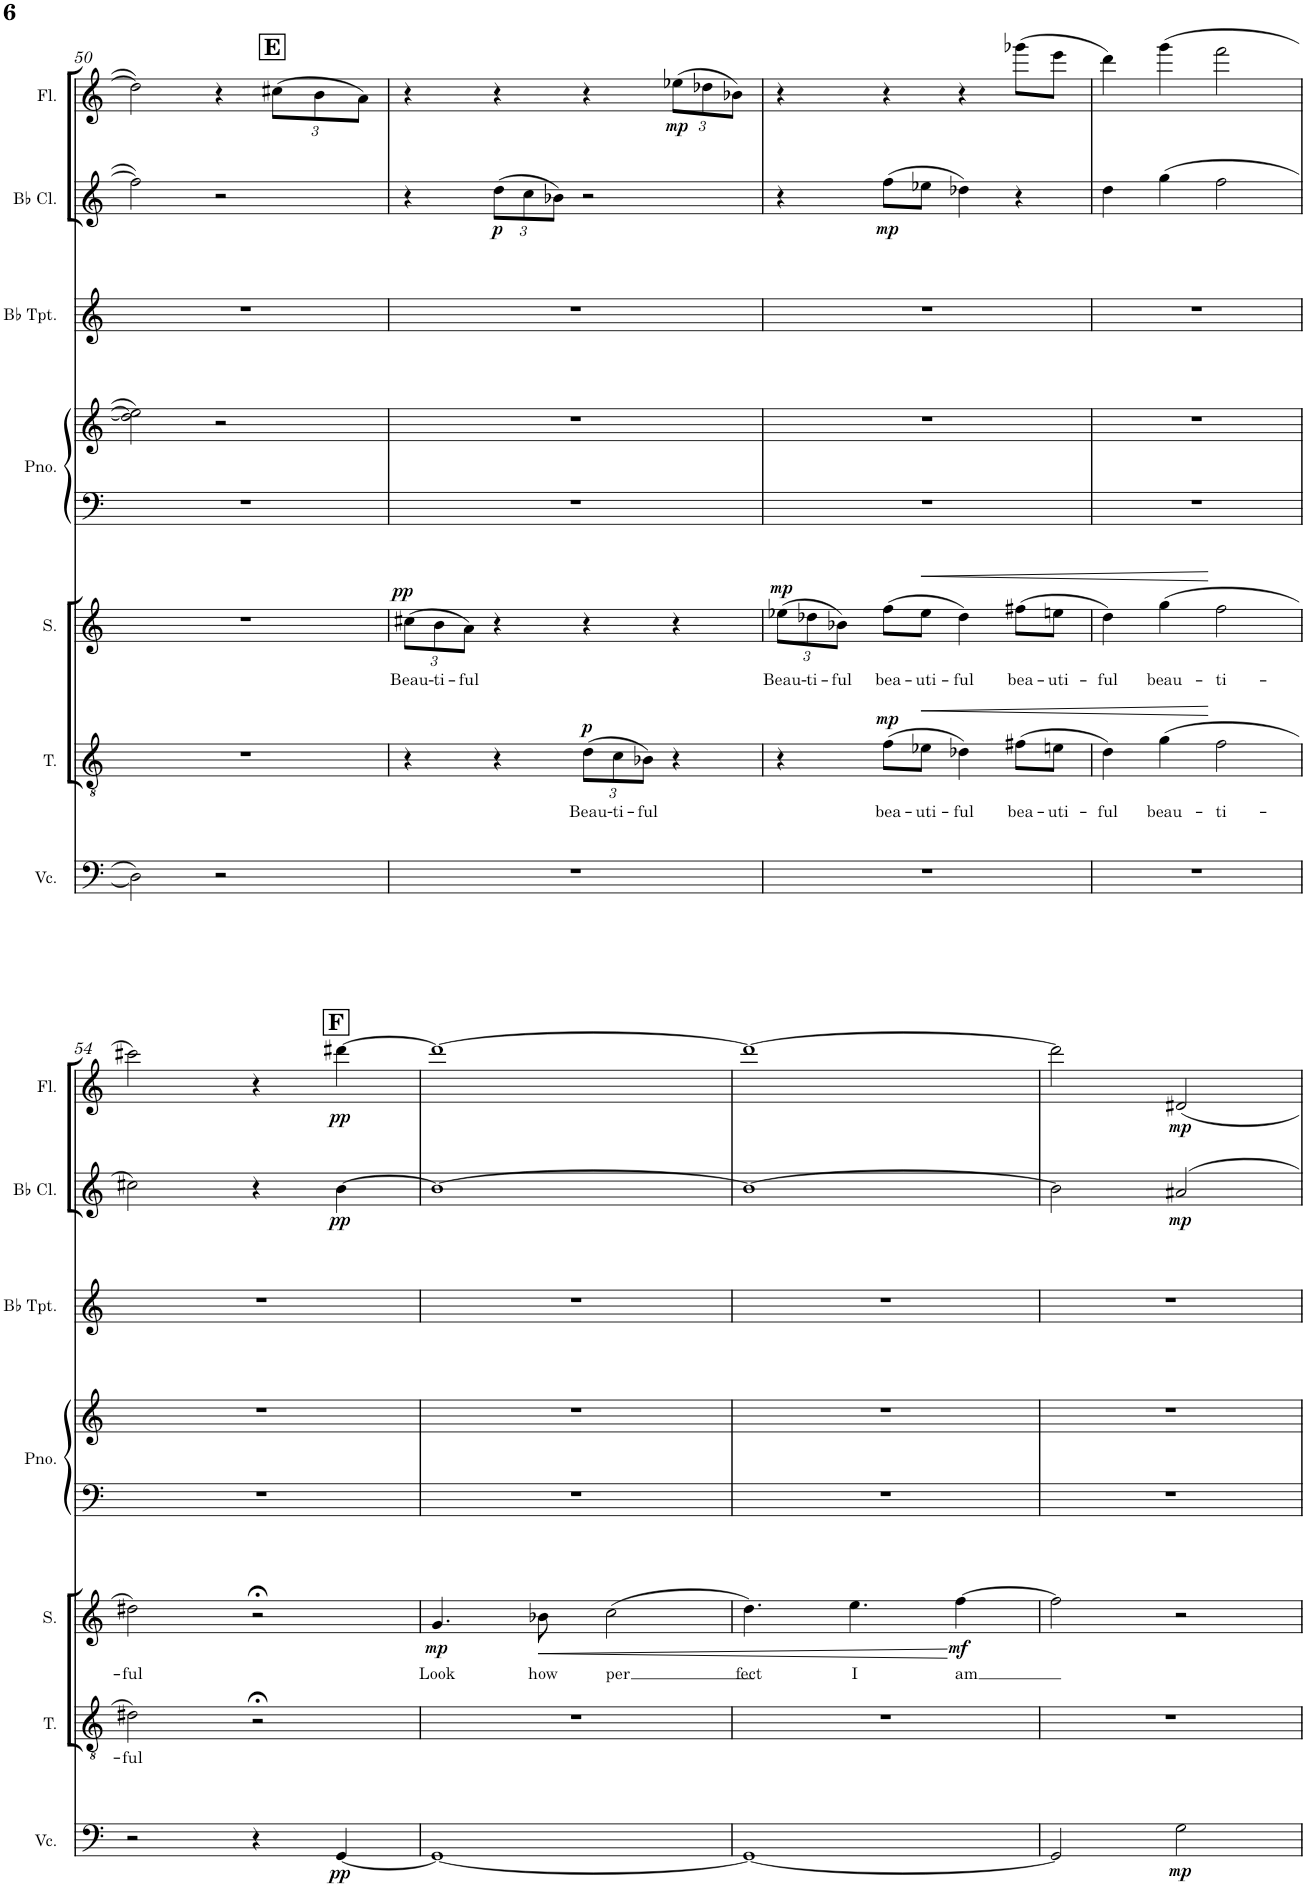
**kern	**dynam	**kern	**text	**dynam	**kern	**text	**dynam	**kern	**kern	**kern	**kern	**dynam	**kern	**dynam
*part7	*part7	*part6	*part6	*part6	*part5	*part5	*part5	*part4	*part4	*part3	*part2	*part2	*part1	*part1
*staff8	*staff8	*staff7	*staff7	*staff7	*staff6	*staff6	*staff6	*staff5	*staff4	*staff3	*staff2	*staff2	*staff1	*staff1
*I"Violoncello	*	*I"Tenor	*	*	*I"Soprano	*	*	*I"Piano	*	*I"Bb Trumpet	*I"Bb Clarinet	*	*I"Flute	*
*I'Vc.	*	*I'T.	*	*	*I'S.	*	*	*I'Pno.	*	*I'Bb Tpt.	*I'Bb Cl.	*	*I'Fl.	*
!!LO:PB:g=z
*clefF4	*	*clefGv2	*	*	*clefG2	*	*	*clefF4	*clefG2	*clefG2	*clefG2	*	*clefG2	*
*	*	*	*	*	*	*	*	*	*	*ITrd1c2	*ITrd1c2	*	*	*
*k[]	*	*k[]	*	*	*k[]	*	*	*k[]	*k[]	*k[]	*k[]	*	*k[]	*
*M4/4	*	*M4/4	*	*	*M4/4	*	*	*M4/4	*M4/4	*M4/4	*M4/4	*	*M4/4	*
!!LO:REH:place=s1:a:B:cj:fs=14:t=E:qo=3
=50	=50	=50	=50	=50	=50	=50	=50	=50	=50	=50	=50	=50	=50	=50
2D\]	.	1r	.	.	1r	.	.	1r	2dd\] 2ee-\]	1r	2ff#\]	.	2dd\]	.
2r	.	.	.	.	.	.	.	.	2r	.	2r	.	4r	.
*	*	*	*	*	*	*	*	*	*	*	*	*	*Xbrackettup	*
.	.	.	.	.	.	.	.	.	.	.	.	.	(12cc#X\L	.
.	.	.	.	.	.	.	.	.	.	.	.	.	12b\	.
.	.	.	.	.	.	.	.	.	.	.	.	.	12a\J)	.
=51	=51	=51	=51	=51	=51	=51	=51	=51	=51	=51	=51	=51	=51	=51
*	*	*	*	*	*Xbrackettup	*	*	*	*	*	*	*	*	*
!	!	!	!	!	!	!LO:LY:b	!LO:DY:a	!	!	!	!	!	!	!
1r	.	4r	.	.	(12cc#X\L	Beau-	pp	1r	1r	1r	4r	.	4r	.
!	!	!	!	!	!	!LO:LY:b	!	!	!	!	!	!	!	!
.	.	.	.	.	12b\	-ti-	.	.	.	.	.	.	.	.
!	!	!	!	!	!	!LO:LY:b	!	!	!	!	!	!	!	!
.	.	.	.	.	12a\J)	-ful	.	.	.	.	.	.	.	.
*	*	*	*	*	*	*	*	*	*	*	*Xbrackettup	*	*	*
!	!	!	!	!	!	!	!	!	!	!	!	!LO:DY:b	!	!
.	.	4r	.	.	4r	.	.	.	.	.	(12dd\L	p	4r	.
.	.	.	.	.	.	.	.	.	.	.	12cc\	.	.	.
.	.	.	.	.	.	.	.	.	.	.	12b-X\J)	.	.	.
*	*	*Xbrackettup	*	*	*	*	*	*	*	*	*	*	*	*
!	!	!	!LO:LY:b	!LO:DY:a	!	!	!	!	!	!	!	!	!	!
.	.	(12d\L	Beau-	p	4r	.	.	.	.	.	2r	.	4r	.
!	!	!	!LO:LY:b	!	!	!	!	!	!	!	!	!	!	!
.	.	12c\	-ti-	.	.	.	.	.	.	.	.	.	.	.
!	!	!	!LO:LY:b	!	!	!	!	!	!	!	!	!	!	!
.	.	12B-X\J)	-ful	.	.	.	.	.	.	.	.	.	.	.
!	!	!	!	!	!	!	!	!	!	!	!	!	!	!LO:DY:b
.	.	4r	.	.	4r	.	.	.	.	.	.	.	(12ee-X\L	mp
.	.	.	.	.	.	.	.	.	.	.	.	.	12dd-X\	.
.	.	.	.	.	.	.	.	.	.	.	.	.	12b-X\J)	.
=52	=52	=52	=52	=52	=52	=52	=52	=52	=52	=52	=52	=52	=52	=52
!	!	!	!	!	!	!LO:LY:b	!LO:DY:a	!	!	!	!	!	!	!
1r	.	4r	.	.	(12ee-X\L	Beau-	mp	1r	1r	1r	4r	.	4r	.
!	!	!	!	!	!	!LO:LY:b	!	!	!	!	!	!	!	!
.	.	.	.	.	12dd-X\	-ti-	.	.	.	.	.	.	.	.
!	!	!	!	!	!	!LO:LY:b	!	!	!	!	!	!	!	!
.	.	.	.	.	12b-X\J)	-ful	.	.	.	.	.	.	.	.
!	!	!	!LO:LY:b	!LO:DY:a	!	!LO:LY:b	!	!	!	!	!	!LO:DY:b	!	!
.	.	(8f\L	bea-	mp	(8ff\L	bea-	.	.	.	.	(8ff\L	mp	4r	.
!	!	!	!LO:LY:b	!LO:HP:b	!	!LO:LY:b	!LO:HP:b	!	!	!	!	!	!	!
.	.	8e-X\J	-uti-	<	8ee-\J	-uti-	<	.	.	.	8ee-X\J	.	.	.
!	!	!	!LO:LY:b	!	!	!LO:LY:b	!	!	!	!	!	!	!	!
.	.	4d-X\)	-ful	.	4dd-\)	-ful	.	.	.	.	4dd-X\)	.	4r	.
!	!	!	!LO:LY:b	!	!	!LO:LY:b	!	!	!	!	!	!	!	!
.	.	(8f#X\L	bea-	.	(8ff#X\L	bea-	.	.	.	.	4r	.	(8ggg-X\L	.
!	!	!	!LO:LY:b	!	!	!LO:LY:b	!	!	!	!	!	!	!	!
.	.	8en\J	-uti-	.	8een\J	-uti-	.	.	.	.	.	.	8eee\J	.
=53	=53	=53	=53	=53	=53	=53	=53	=53	=53	=53	=53	=53	=53	=53
!	!	!	!LO:LY:b	!	!	!LO:LY:b	!	!	!	!	!	!	!	!
1r	.	4d\)	-ful	.	4dd\)	-ful	.	1r	1r	1r	4dd\	.	4ddd\)	.
!	!	!	!LO:LY:b	!	!	!LO:LY:b	!	!	!	!	!	!	!	!
.	.	(4g\	beau-	.	(4gg\	beau-	.	.	.	.	(4gg\	.	(4ggg\	.
!	!	!	!LO:LY:b	!	!	!LO:LY:b	!	!	!	!	!	!	!	!
.	.	2f\	-ti-	[	2ff\	-ti-	[	.	.	.	2ff\	.	2fff\	.
!!LO:LB:g=z
!!LO:REH:place=s1:a:B:cj:fs=14:t=F:qo=3
=54	=54	=54	=54	=54	=54	=54	=54	=54	=54	=54	=54	=54	=54	=54
!	!	!	!LO:LY:b	!	!	!LO:LY:b	!	!	!	!	!	!	!	!
2r	.	2d#X\)	-ful	.	2dd#X\)	-ful	.	1r	1r	1r	2cc#X\)	.	2ccc#X\)	.
4r	.	2r;<	.	.	2r;<	.	.	.	.	.	4r	.	4r	.
!	!LO:DY:b	!	!	!	!	!	!	!	!	!	!	!LO:DY:b	!	!LO:DY:b
[4GG/	pp	.	.	.	.	.	.	.	.	.	[4b\	pp	[4ddd#X\	pp
=55	=55	=55	=55	=55	=55	=55	=55	=55	=55	=55	=55	=55	=55	=55
!	!	!	!	!	!	!LO:LY:b	!LO:DY:b	!	!	!	!	!	!	!
1GG_	.	1r	.	.	4.g/	Look	mp	1r	1r	1r	1b_	.	1ddd#_	.
!	!	!	!	!	!	!LO:LY:b	!LO:HP:b	!	!	!	!	!	!	!
.	.	.	.	.	8b-X\	how	<	.	.	.	.	.	.	.
!	!	!	!	!	!	!LO:LY:b	!	!	!	!	!	!	!	!
.	.	.	.	.	(2cc\	per	.	.	.	.	.	.	.	.
=56	=56	=56	=56	=56	=56	=56	=56	=56	=56	=56	=56	=56	=56	=56
!	!	!	!	!	!	!LO:LY:b	!	!	!	!	!	!	!	!
1GG_	.	1r	.	.	4.dd\)	fect	.	1r	1r	1r	1b_	.	1ddd#_	.
!	!	!	!	!	!	!LO:LY:b	!	!	!	!	!	!	!	!
.	.	.	.	.	4.ee\	I	.	.	.	.	.	.	.	.
!	!	!	!	!	!	!LO:LY:b	!LO:DY:n=1:b	!	!	!	!	!	!	!
.	.	.	.	.	[4ff\	am	[ mf	.	.	.	.	.	.	.
=57	=57	=57	=57	=57	=57	=57	=57	=57	=57	=57	=57	=57	=57	=57
2GG/]	.	1r	.	.	2ff\]	.	.	1r	1r	1r	2b\]	.	2ddd#\]	.
!	!LO:DY:b	!	!	!	!	!	!	!	!	!	!	!LO:DY:b	!	!LO:DY:b
2G\	mp	.	.	.	2r	.	.	.	.	.	2a#X/	mp	2d#X/	mp
=	=	=	=	=	=	=	=	=	=	=	=	=	=	=
*-	*-	*-	*-	*-	*-	*-	*-	*-	*-	*-	*-	*-	*-	*-
